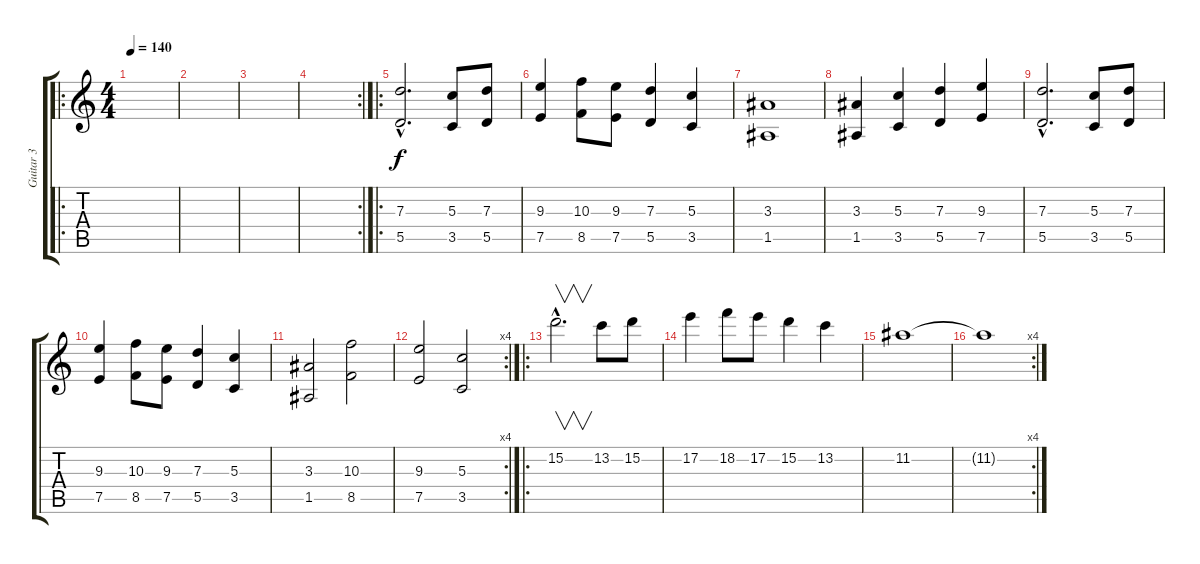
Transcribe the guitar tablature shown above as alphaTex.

\track ("Guitar 3" "Guitar 3") {instrument distortionguitar}
\staff {score tabs}
\tuning (E4 B3 G3 D3 A2 D2) {hide}
\ro
\ts (4 4)
\tempo 140
\clef g2
\ks c
|
|
|
\rc 2
|
\ro
(7.3{hac} 5.5{hac}).2{d} (5.3 3.5).8 (7.3 5.5).8 |
(9.3 7.5).4 (10.3 8.5).8 (9.3 7.5).8 (7.3 5.5).4 (5.3 3.5).4 |
(3.3 1.5).1 |
(3.3 1.5).4 (5.3 3.5).4 (7.3 5.5).4 (9.3 7.5).4 |
(7.3{hac} 5.5{hac}).2{d} (5.3 3.5).8 (7.3 5.5).8 |
(9.3 7.5).4 (10.3 8.5).8 (9.3 7.5).8 (7.3 5.5).4 (5.3 3.5).4 |
(3.3 1.5).2 (10.3 8.5).2 |
\rc 4
(9.3 7.5).2 (5.3 3.5).2 |
\ro
15.2{hac}.2{v d} 13.2.8 15.2.8 |
17.2.4 18.2.8 17.2.8 15.2.4 13.2.4 |
11.2.1 |
\rc 4
11.2{t}.1
